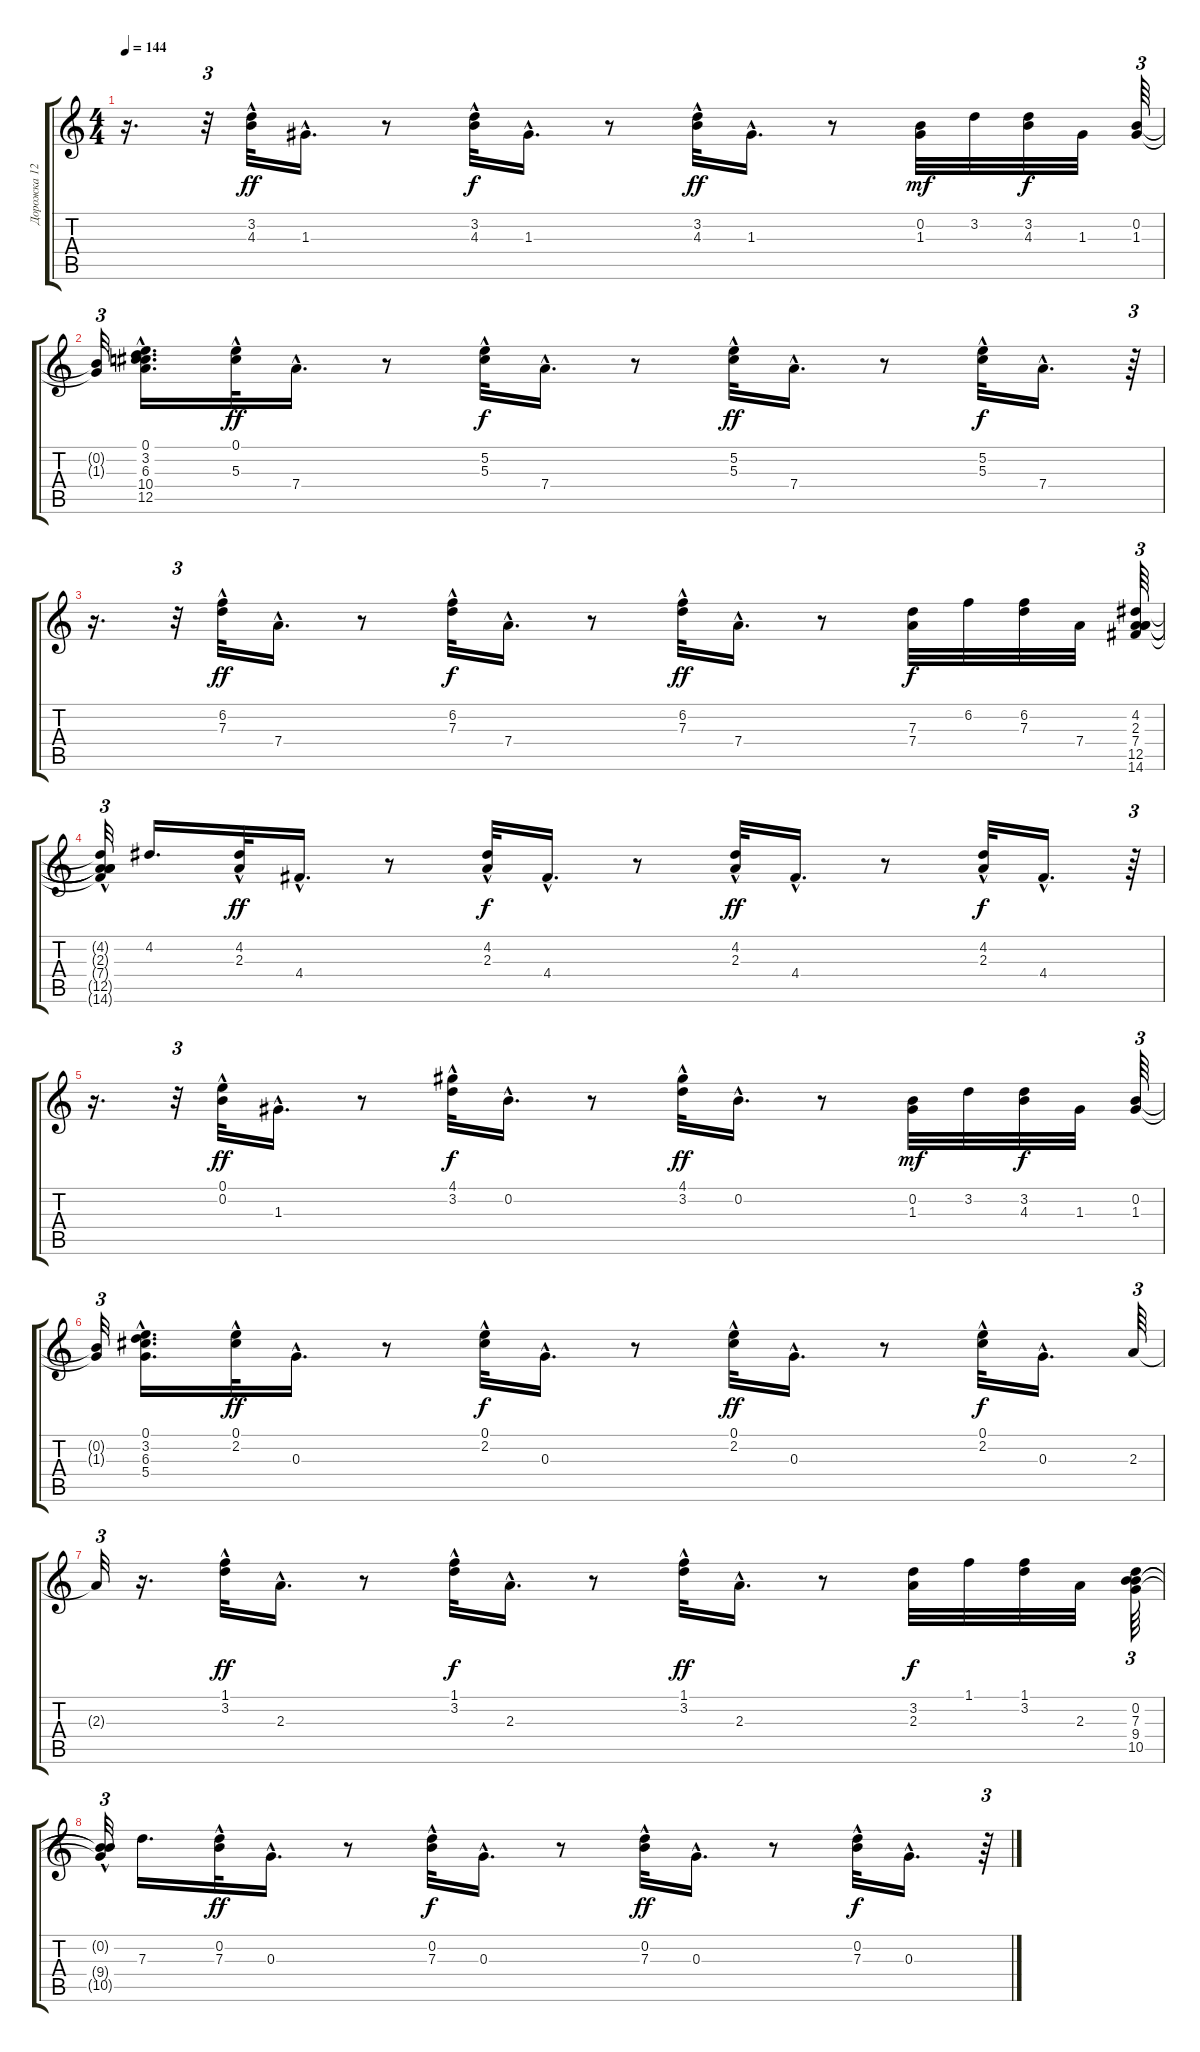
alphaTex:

\track ("Дорожка 12" "Дорожка 12") {instrument acousticguitarsteel}
\staff {score tabs}
\tuning (E4 B3 G3 D3 A2 E2) {hide}
\ts (4 4)
\tempo 144
\clef g2
\ks c
r.16{d dy f} r.32{tu (3 2)} (3.2{hac} 4.3{hac}).32{dy ff} 1.3{hac}.16{d} r.8 (3.2{hac} 4.3{hac}).32{dy f} 1.3{hac}.16{d} r.8 (3.2{hac} 4.3{hac}).32{dy ff} 1.3{hac}.16{d} r.8 (0.2 1.3).32{dy mf} 3.2.32 (3.2 4.3).32{dy f} 1.3.32 (0.2 1.3).64{tu (3 2)} |
(0.2{t} 1.3{t}).32{tu (3 2)} (0.1{hac} 3.2 6.3 10.4{hac} 12.5).16{d} (0.1{hac} 5.3{hac}).32{dy ff} 7.4{hac}.16{d} r.8 (5.2{hac} 5.3{hac}).32{dy f} 7.4{hac}.16{d} r.8 (5.2{hac} 5.3{hac}).32{dy ff} 7.4{hac}.16{d} r.8 (5.2{hac} 5.3{hac}).32{dy f} 7.4{hac}.16{d} r.64{tu (3 2)} |
r.16{d} r.32{tu (3 2)} (6.2{hac} 7.3{hac}).32{dy ff} 7.4{hac}.16{d} r.8 (6.2{hac} 7.3{hac}).32{dy f} 7.4{hac}.16{d} r.8 (6.2{hac} 7.3{hac}).32{dy ff} 7.4{hac}.16{d} r.8 (7.3 7.4).32{dy f} 6.2.32 (6.2 7.3).32 7.4.32 (4.2 2.3 7.4 12.5 14.6).64{tu (3 2)} |
(4.2{t} 2.3{t} 7.4{t} 12.5{hac t} 14.6{hac t}).32{tu (3 2)} 4.2.16{d} (4.2{hac} 2.3{hac}).32{dy ff} 4.4{hac}.16{d} r.8 (4.2{hac} 2.3{hac}).32{dy f} 4.4{hac}.16{d} r.8 (4.2{hac} 2.3{hac}).32{dy ff} 4.4{hac}.16{d} r.8 (4.2{hac} 2.3{hac}).32{dy f} 4.4{hac}.16{d} r.64{tu (3 2)} |
r.16{d} r.32{tu (3 2)} (0.1{hac} 0.2{hac}).32{dy ff} 1.3{hac}.16{d} r.8 (4.1{hac} 3.2{hac}).32{dy f} 0.2{hac}.16{d} r.8 (4.1{hac} 3.2{hac}).32{dy ff} 0.2{hac}.16{d} r.8 (0.2 1.3).32{dy mf} 3.2.32 (3.2 4.3).32{dy f} 1.3.32 (0.2 1.3).64{tu (3 2)} |
(0.2{t} 1.3{t}).32{tu (3 2)} (0.1{hac} 3.2 6.3{hac} 5.4).16{d} (0.1{hac} 2.2{hac}).32{dy ff} 0.3{hac}.16{d} r.8 (0.1{hac} 2.2{hac}).32{dy f} 0.3{hac}.16{d} r.8 (0.1{hac} 2.2{hac}).32{dy ff} 0.3{hac}.16{d} r.8 (0.1{hac} 2.2{hac}).32{dy f} 0.3{hac}.16{d} 2.3.64{tu (3 2)} |
2.3{t}.32{tu (3 2)} r.16{d} (1.1{hac} 3.2{hac}).32{dy ff} 2.3{hac}.16{d} r.8 (1.1{hac} 3.2{hac}).32{dy f} 2.3{hac}.16{d} r.8 (1.1{hac} 3.2{hac}).32{dy ff} 2.3{hac}.16{d} r.8 (3.2 2.3).32{dy f} 1.1.32 (1.1 3.2).32 2.3.32 (0.2 7.3 9.4 10.5).64{tu (3 2)} |
(0.2{t} 9.4{hac t} 10.5{hac t}).32{tu (3 2)} 7.3.16{d} (0.2{hac} 7.3{hac}).32{dy ff} 0.3{hac}.16{d} r.8 (0.2{hac} 7.3{hac}).32{dy f} 0.3{hac}.16{d} r.8 (0.2{hac} 7.3{hac}).32{dy ff} 0.3{hac}.16{d} r.8 (0.2{hac} 7.3{hac}).32{dy f} 0.3{hac}.16{d} r.64{tu (3 2)}
